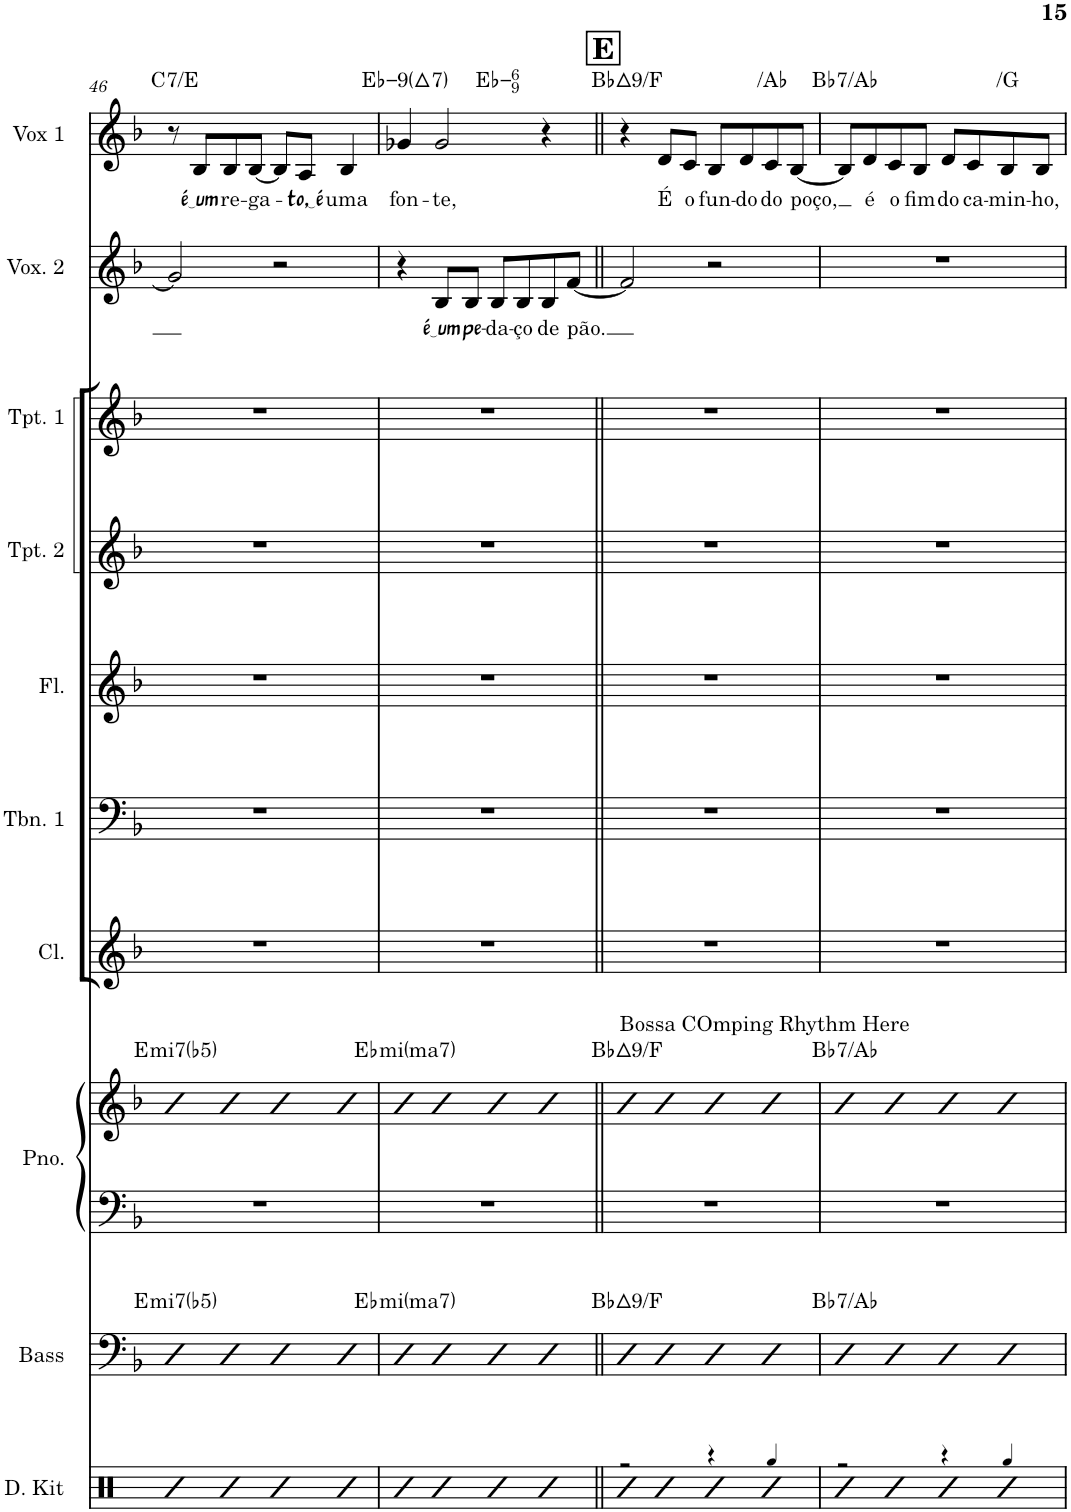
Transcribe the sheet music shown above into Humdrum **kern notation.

**kern	**kern	**harte	**kern	**kern	**harte	**kern	**kern	**kern	**kern	**kern	**kern	**text	**kern	**text	**harte
*part10	*part9	*part9	*part8	*part8	*part8	*part7	*part6	*part5	*part4	*part3	*part2	*part2	*part1	*part1	*part1
*staff11	*staff10	*	*staff9	*staff8	*	*staff7	*staff6	*staff5	*staff4	*staff3	*staff2	*staff2	*staff1	*staff1	*
*I"Drum Kit	*I"Acoustic Bass	*	*I"Piano	*	*	*I"Baritone Saxophone	*I"Trombone 1	*I"Flute Tenor Saxophone	*I"Trumpet 2	*I"Trumpet 1	*I"Voice 2	*	*I"Voice 1	*	*
*I'D. Kit	*I'Bass	*	*I'Pno.	*	*	*I'Bari	*I'Tbn. 1	*I'T. Sax.	*I'Tpt. 2	*I'Tpt. 1	*	*	*	*	*
!!LO:PB:g=z
*clefX	*clefF4	*	*clefF4	*clefG2	*	*clefG2	*clefF4	*clefG2	*clefG2	*clefG2	*clefG2	*	*clefG2	*	*
*	*Trd7c12	*	*	*	*	*Trd1c2	*	*Trd8c14	*Trd1c2	*Trd1c2	*	*	*	*	*
*k[]	*k[b-]	*	*k[b-]	*k[b-]	*	*k[b-]	*k[b-]	*k[b-]	*k[b-]	*k[b-]	*k[b-]	*	*k[b-]	*	*
*M4/4	*M4/4	*	*M4/4	*M4/4	*	*M4/4	*M4/4	*M4/4	*M4/4	*M4/4	*M4/4	*	*M4/4	*	*
=46	=46	=46	=46	=46	=46	=46	=46	=46	=46	=46	=46	=46	=46	=46	=46
!	!	!LO:H:kt=mi7(b5)	!	!	!LO:H:kt=mi7(b5)	!	!	!	!	!	!	!	!	!	!LO:H:kt=7
4R	4bb-	E:hdim7	1r	4b-	E:hdim7	1r	1r	1r	1r	1r	2g/]	.	8r	.	C:7/3
!	!	!	!	!	!	!	!	!	!	!	!	!	!	!LO:LY:b	!
.	.	.	.	.	.	.	.	.	.	.	.	.	8B-/L	é um	.
!	!	!	!	!	!	!	!	!	!	!	!	!	!	!LO:LY:b	!
4R	4bb-	.	.	4b-	.	.	.	.	.	.	.	.	8B-/	re-	.
!	!	!	!	!	!	!	!	!	!	!	!	!	!	!LO:LY:b	!
.	.	.	.	.	.	.	.	.	.	.	.	.	[8B-/J	-ga-	.
4R	4bb-	.	.	4b-	.	.	.	.	.	.	2r	.	8B-/L]	.	.
!	!	!	!	!	!	!	!	!	!	!	!	!	!	!LO:LY:b	!
.	.	.	.	.	.	.	.	.	.	.	.	.	8A/J	to, é	.
!	!	!	!	!	!	!	!	!	!	!	!	!	!	!LO:LY:b	!
4R	4bb-	.	.	4b-	.	.	.	.	.	.	.	.	4B-/	uma	.
=47	=47	=47	=47	=47	=47	=47	=47	=47	=47	=47	=47	=47	=47	=47	=47
!	!	!LO:H:kt=mima7	!	!	!LO:H:kt=mima7	!	!	!	!	!	!	!	!	!LO:LY:b	!LO:H:kt=^7
*	*	*	*	*	*	*	*	*	*	*	*	*	*^	*	*
4R	4bb-	Eb:minmaj7	1r	4b-	Eb:minmaj7	1r	1r	1r	1r	1r	4r	.	4g-X/	2ryy	fon-	Eb:minmaj7(9)
!	!	!	!	!	!	!	!	!	!	!	!	!LO:LY:b	!	!	!LO:LY:b	!
4R	4bb-	.	.	4b-	.	.	.	.	.	.	8B-/L	é um	2g-/	.	-te,	.
!	!	!	!	!	!	!	!	!	!	!	!	!LO:LY:b	!	!	!	!
.	.	.	.	.	.	.	.	.	.	.	8B-/J	pe-	.	.	.	.
!	!	!	!	!	!	!	!	!	!	!	!	!LO:LY:b	!	!	!	!LO:H:kt=6
4R	4bb-	.	.	4b-	.	.	.	.	.	.	8B-/L	-da-	.	2ryy	.	Eb:min6(9)
!	!	!	!	!	!	!	!	!	!	!	!	!LO:LY:b	!	!	!	!
.	.	.	.	.	.	.	.	.	.	.	8B-/	-ço	.	.	.	.
!	!	!	!	!	!	!	!	!	!	!	!	!LO:LY:b	!	!	!	!
4R	4bb-	.	.	4b-	.	.	.	.	.	.	8B-/	de	4r	.	.	.
!	!	!	!	!	!	!	!	!	!	!	!	!LO:LY:b	!	!	!	!
.	.	.	.	.	.	.	.	.	.	.	[8f/J	pão.	.	.	.	.
!!LO:REH:place=s1:a:B:cj:fs=14:t=E
=48||	=48||	=48||	=48||	=48||	=48||	=48||	=48||	=48||	=48||	=48||	=48||	=48||	=48||	=48||	=48||	=48||
*^	*	*	*	*	*	*	*	*	*	*	*	*	*	*	*	*
!	!	!	!LO:H:kt=9	!	!LO:TX:a:t=Bossa COmping Rhythm Here	!LO:H:kt=9	!	!	!	!	!	!	!	!	!	!	!LO:H:kt=9
*	*	*	*	*	*	*	*	*	*	*	*	*	*	*v	*v	*	*
4R	2r	4bb-	Bb:maj9/5	1r	4b-	Bb:maj9/5	1r	1r	1r	1r	1r	2f/]	.	4r	.	Bb:maj9/5
!	!	!	!	!	!	!	!	!	!	!	!	!	!	!	!LO:LY:b	!
4R	.	4bb-	.	.	4b-	.	.	.	.	.	.	.	.	8d/L	É	.
!	!	!	!	!	!	!	!	!	!	!	!	!	!	!	!LO:LY:b	!
.	.	.	.	.	.	.	.	.	.	.	.	.	.	8c/J	o	.
!	!	!	!	!	!	!	!	!	!	!	!	!	!	!	!LO:LY:b	!
4R	4r	4bb-	.	.	4b-	.	.	.	.	.	.	2r	.	8B-/L	fun-	.
!	!	!	!	!	!	!	!	!	!	!	!	!	!	!	!LO:LY:b	!
.	.	.	.	.	.	.	.	.	.	.	.	.	.	8d/	-do	.
!	!	!	!	!	!	!	!	!	!	!	!	!	!	!	!LO:LY:b	!LO:H:kt=N.C.
4R	4Rgg/	4bb-	.	.	4b-	.	.	.	.	.	.	.	.	8c/	do	N
!	!	!	!	!	!	!	!	!	!	!	!	!	!	!	!LO:LY:b	!
.	.	.	.	.	.	.	.	.	.	.	.	.	.	[8B-/J	poço,	.
=49	=49	=49	=49	=49	=49	=49	=49	=49	=49	=49	=49	=49	=49	=49	=49	=49
!	!	!	!LO:H:kt=7	!	!	!LO:H:kt=7	!	!	!	!	!	!	!	!	!	!LO:H:kt=7
4R	2r	4bb-	Bb:7/b7	1r	4b-	Bb:7/b7	1r	1r	1r	1r	1r	1r	.	8B-/L]	.	Bb:7/b7
!	!	!	!	!	!	!	!	!	!	!	!	!	!	!	!LO:LY:b	!
.	.	.	.	.	.	.	.	.	.	.	.	.	.	8d/	é	.
!	!	!	!	!	!	!	!	!	!	!	!	!	!	!	!LO:LY:b	!
4R	.	4bb-	.	.	4b-	.	.	.	.	.	.	.	.	8c/	o	.
!	!	!	!	!	!	!	!	!	!	!	!	!	!	!	!LO:LY:b	!
.	.	.	.	.	.	.	.	.	.	.	.	.	.	8B-/J	fim	.
!	!	!	!	!	!	!	!	!	!	!	!	!	!	!	!LO:LY:b	!
4R	4r	4bb-	.	.	4b-	.	.	.	.	.	.	.	.	8d/L	do	.
!	!	!	!	!	!	!	!	!	!	!	!	!	!	!	!LO:LY:b	!
.	.	.	.	.	.	.	.	.	.	.	.	.	.	8c/	ca-	.
!	!	!	!	!	!	!	!	!	!	!	!	!	!	!	!LO:LY:b	!LO:H:kt=N.C.
4R	4Rgg/	4bb-	.	.	4b-	.	.	.	.	.	.	.	.	8B-/	-min-	N
!	!	!	!	!	!	!	!	!	!	!	!	!	!	!	!LO:LY:b	!
.	.	.	.	.	.	.	.	.	.	.	.	.	.	8B-/J	-ho,	.
*v	*v	*	*	*	*	*	*	*	*	*	*	*	*	*	*	*
=	=	=	=	=	=	=	=	=	=	=	=	=	=	=	=
*-	*-	*-	*-	*-	*-	*-	*-	*-	*-	*-	*-	*-	*-	*-	*-
